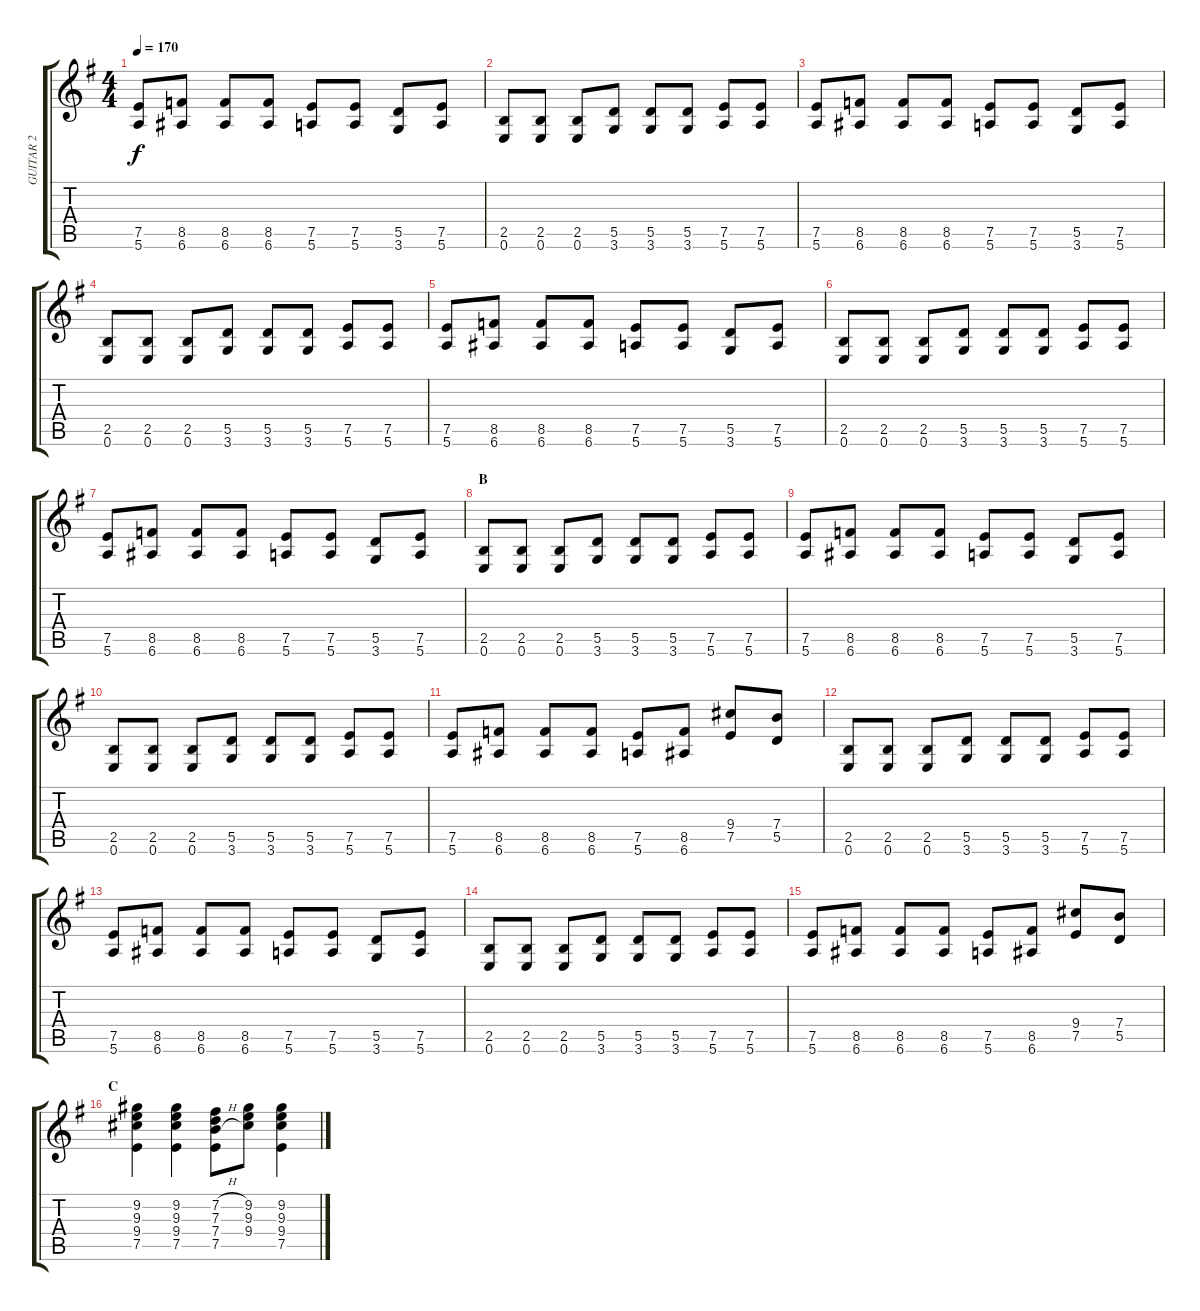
\track ("GUITAR 2" "GUITAR 2") {instrument distortionguitar}
\staff {score tabs}
\tuning (E4 B3 G3 E3 A2 E2) {hide}
\ts (4 4)
\tempo 170
\clef g2
\ks eminor
(7.5 5.6).8{dy f} (8.5 6.6).8 (8.5 6.6).8 (8.5 6.6).8 (7.5 5.6).8 (7.5 5.6).8 (5.5 3.6).8 (7.5 5.6).8 |
(2.5 0.6).8 (2.5 0.6).8 (2.5 0.6).8 (5.5 3.6).8 (5.5 3.6).8 (5.5 3.6).8 (7.5 5.6).8 (7.5 5.6).8 |
(7.5 5.6).8 (8.5 6.6).8 (8.5 6.6).8 (8.5 6.6).8 (7.5 5.6).8 (7.5 5.6).8 (5.5 3.6).8 (7.5 5.6).8 |
(2.5 0.6).8 (2.5 0.6).8 (2.5 0.6).8 (5.5 3.6).8 (5.5 3.6).8 (5.5 3.6).8 (7.5 5.6).8 (7.5 5.6).8 |
(7.5 5.6).8 (8.5 6.6).8 (8.5 6.6).8 (8.5 6.6).8 (7.5 5.6).8 (7.5 5.6).8 (5.5 3.6).8 (7.5 5.6).8 |
(2.5 0.6).8 (2.5 0.6).8 (2.5 0.6).8 (5.5 3.6).8 (5.5 3.6).8 (5.5 3.6).8 (7.5 5.6).8 (7.5 5.6).8 |
(7.5 5.6).8 (8.5 6.6).8 (8.5 6.6).8 (8.5 6.6).8 (7.5 5.6).8 (7.5 5.6).8 (5.5 3.6).8 (7.5 5.6).8 |
\section ("" "B")
(2.5 0.6).8 (2.5 0.6).8 (2.5 0.6).8 (5.5 3.6).8 (5.5 3.6).8 (5.5 3.6).8 (7.5 5.6).8 (7.5 5.6).8 |
(7.5 5.6).8 (8.5 6.6).8 (8.5 6.6).8 (8.5 6.6).8 (7.5 5.6).8 (7.5 5.6).8 (5.5 3.6).8 (7.5 5.6).8 |
(2.5 0.6).8 (2.5 0.6).8 (2.5 0.6).8 (5.5 3.6).8 (5.5 3.6).8 (5.5 3.6).8 (7.5 5.6).8 (7.5 5.6).8 |
(7.5 5.6).8 (8.5 6.6).8 (8.5 6.6).8 (8.5 6.6).8 (7.5 5.6).8 (8.5 6.6).8 (9.4 7.5).8 (7.4 5.5).8 |
(2.5 0.6).8 (2.5 0.6).8 (2.5 0.6).8 (5.5 3.6).8 (5.5 3.6).8 (5.5 3.6).8 (7.5 5.6).8 (7.5 5.6).8 |
(7.5 5.6).8 (8.5 6.6).8 (8.5 6.6).8 (8.5 6.6).8 (7.5 5.6).8 (7.5 5.6).8 (5.5 3.6).8 (7.5 5.6).8 |
(2.5 0.6).8 (2.5 0.6).8 (2.5 0.6).8 (5.5 3.6).8 (5.5 3.6).8 (5.5 3.6).8 (7.5 5.6).8 (7.5 5.6).8 |
(7.5 5.6).8 (8.5 6.6).8 (8.5 6.6).8 (8.5 6.6).8 (7.5 5.6).8 (8.5 6.6).8 (9.4 7.5).8 (7.4 5.5).8 |
\section ("" "C")
(9.2 9.3 9.4 7.5).4{volume 8} (9.2 9.3 9.4 7.5).4 (7.2{h} 7.3{h} 7.4{h} 7.5).8 (9.2 9.3 9.4).8 (9.2 9.3 9.4 7.5).4
